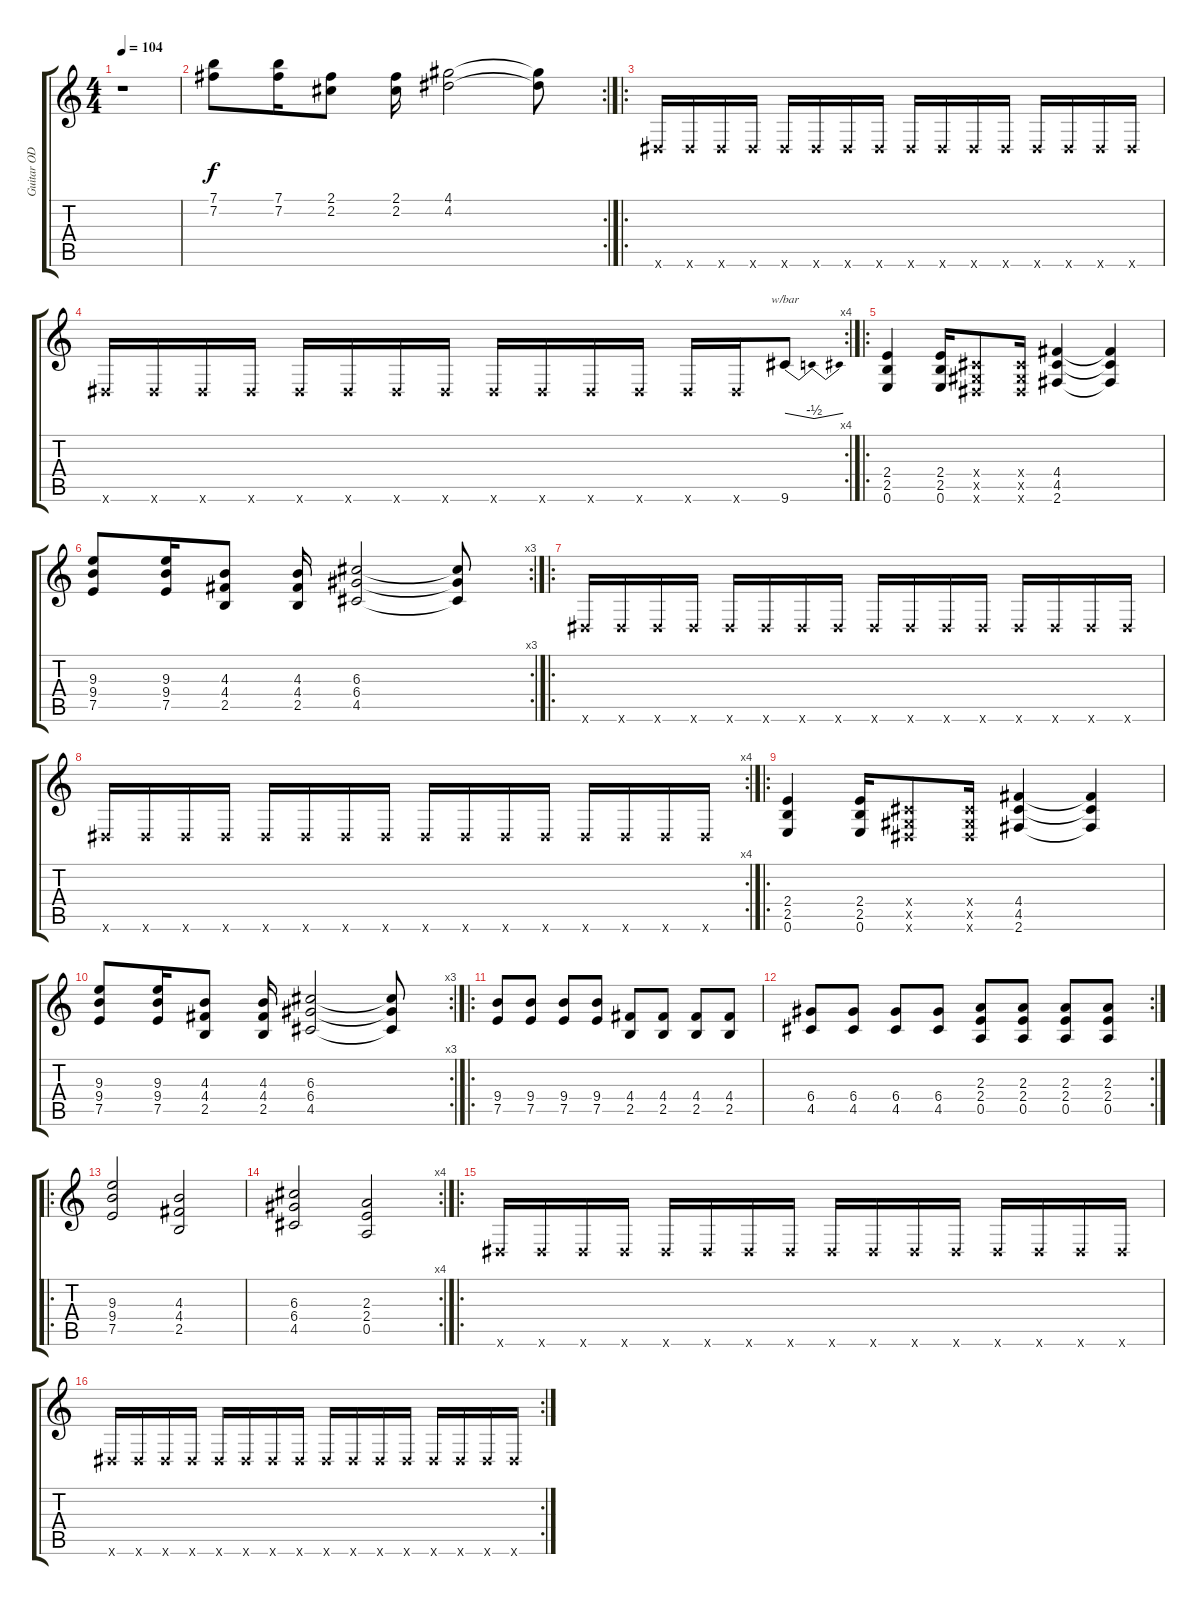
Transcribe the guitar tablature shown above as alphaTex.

\track ("Guitar OD" "Guitar OD") {instrument distortionguitar}
\staff {score tabs}
\tuning (E4 B3 G3 D3 A2 E2) {hide}
\ts (4 4)
\tempo 104
\clef g2
\ks c
r.1{dy f instrument distortionguitar} |
\rc 2
(7.1 7.2).8 (7.1 7.2).16 (2.1 2.2).8 (2.1 2.2).16 (4.1 4.2).2 (4.1{t} 4.2{t}).8 |
\ro
-1.6{x}.16 -1.6{x}.16 -1.6{x}.16 -1.6{x}.16 -1.6{x}.16 -1.6{x}.16 -1.6{x}.16 -1.6{x}.16 -1.6{x}.16 -1.6{x}.16 -1.6{x}.16 -1.6{x}.16 -1.6{x}.16 -1.6{x}.16 -1.6{x}.16 -1.6{x}.16 |
\rc 4
-1.6{x}.16 -1.6{x}.16 -1.6{x}.16 -1.6{x}.16 -1.6{x}.16 -1.6{x}.16 -1.6{x}.16 -1.6{x}.16 -1.6{x}.16 -1.6{x}.16 -1.6{x}.16 -1.6{x}.16 -1.6{x}.16 -1.6{x}.16 9.6.8{tbe (dip default 0 0 30 -2 60 0)} |
\ro
(2.4 2.5 0.6).4 (2.4 2.5 0.6).16 (-1.4{x} -1.5{x} -1.6{x}).8 (-1.4{x} -1.5{x} -1.6{x}).16 (4.4 4.5 2.6).4 (4.4{t} 4.5{t} 2.6{t}).4 |
\rc 3
(9.3 9.4 7.5).8 (9.3 9.4 7.5).16 (4.3 4.4 2.5).8 (4.3 4.4 2.5).16 (6.3 6.4 4.5).2 (6.3{t} 6.4{t} 4.5{t}).8 |
\ro
-1.6{x}.16 -1.6{x}.16 -1.6{x}.16 -1.6{x}.16 -1.6{x}.16 -1.6{x}.16 -1.6{x}.16 -1.6{x}.16 -1.6{x}.16 -1.6{x}.16 -1.6{x}.16 -1.6{x}.16 -1.6{x}.16 -1.6{x}.16 -1.6{x}.16 -1.6{x}.16 |
\rc 4
-1.6{x}.16 -1.6{x}.16 -1.6{x}.16 -1.6{x}.16 -1.6{x}.16 -1.6{x}.16 -1.6{x}.16 -1.6{x}.16 -1.6{x}.16 -1.6{x}.16 -1.6{x}.16 -1.6{x}.16 -1.6{x}.16 -1.6{x}.16 -1.6{x}.16 -1.6{x}.16 |
\ro
(2.4 2.5 0.6).4 (2.4 2.5 0.6).16 (-1.4{x} -1.5{x} -1.6{x}).8 (-1.4{x} -1.5{x} -1.6{x}).16 (4.4 4.5 2.6).4 (4.4{t} 4.5{t} 2.6{t}).4 |
\rc 3
(9.3 9.4 7.5).8 (9.3 9.4 7.5).16 (4.3 4.4 2.5).8 (4.3 4.4 2.5).16 (6.3 6.4 4.5).2 (6.3{t} 6.4{t} 4.5{t}).8 |
\ro
(9.4 7.5).8 (9.4 7.5).8 (9.4 7.5).8 (9.4 7.5).8 (4.4 2.5).8 (4.4 2.5).8 (4.4 2.5).8 (4.4 2.5).8 |
\rc 2
(6.4 4.5).8 (6.4 4.5).8 (6.4 4.5).8 (6.4 4.5).8 (2.3 2.4 0.5).8 (2.3 2.4 0.5).8 (2.3 2.4 0.5).8 (2.3 2.4 0.5).8 |
\ro
(9.3 9.4 7.5).2 (4.3 4.4 2.5).2 |
\rc 4
(6.3 6.4 4.5).2 (2.3 2.4 0.5).2 |
\ro
-1.6{x}.16 -1.6{x}.16 -1.6{x}.16 -1.6{x}.16 -1.6{x}.16 -1.6{x}.16 -1.6{x}.16 -1.6{x}.16 -1.6{x}.16 -1.6{x}.16 -1.6{x}.16 -1.6{x}.16 -1.6{x}.16 -1.6{x}.16 -1.6{x}.16 -1.6{x}.16 |
\rc 2
-1.6{x}.16 -1.6{x}.16 -1.6{x}.16 -1.6{x}.16 -1.6{x}.16 -1.6{x}.16 -1.6{x}.16 -1.6{x}.16 -1.6{x}.16 -1.6{x}.16 -1.6{x}.16 -1.6{x}.16 -1.6{x}.16 -1.6{x}.16 -1.6{x}.16 -1.6{x}.16
